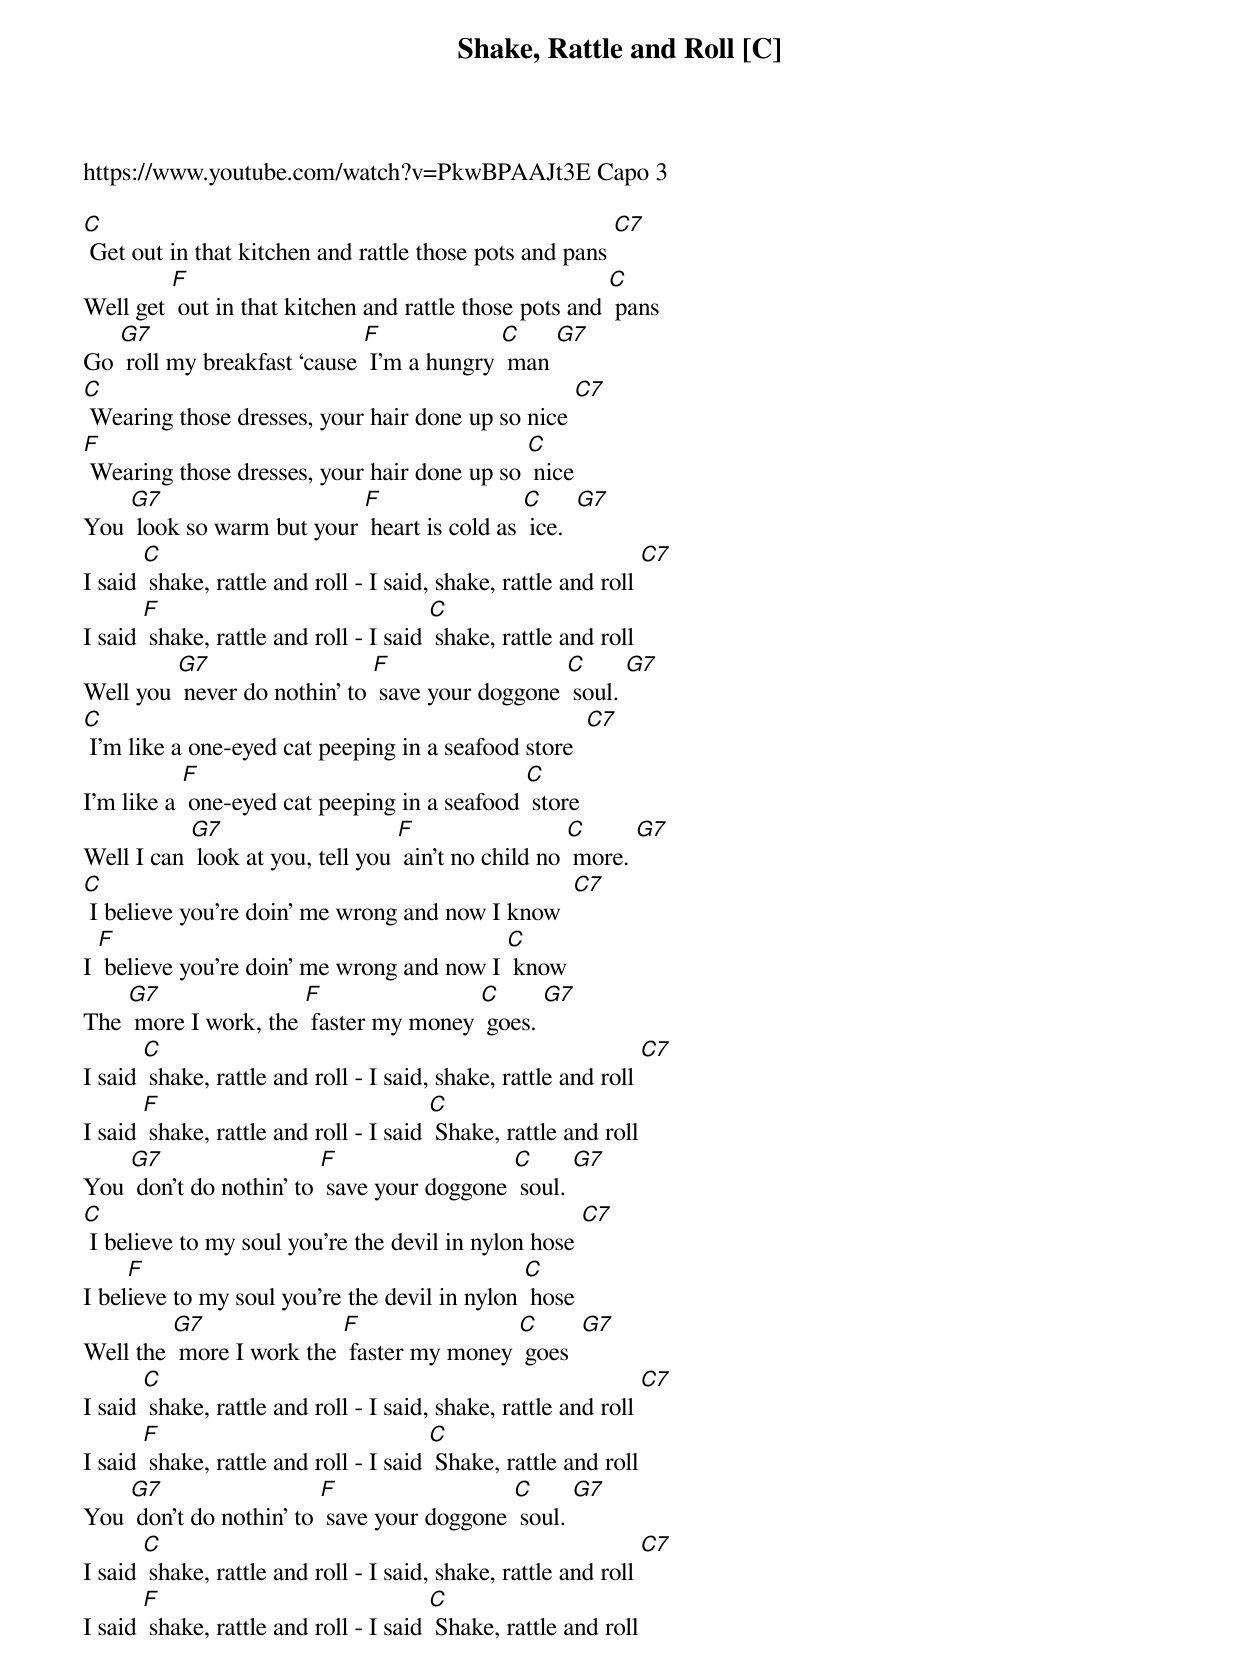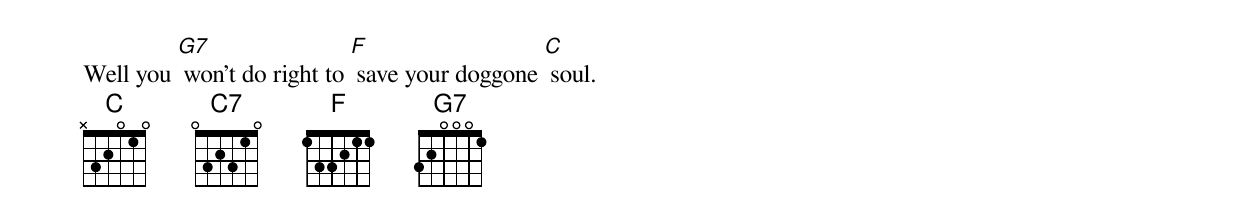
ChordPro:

{t: Shake, Rattle and Roll [C] }
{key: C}
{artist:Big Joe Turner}
https://www.youtube.com/watch?v=PkwBPAAJt3E Capo 3

{c: }
[C] Get out in that kitchen and rattle those pots and pans [C7]
Well get [F] out in that kitchen and rattle those pots and [C] pans
Go [G7] roll my breakfast ‘cause [F] I'm a hungry [C] man [G7]
{c: }
[C] Wearing those dresses, your hair done up so nice [C7]
[F] Wearing those dresses, your hair done up so [C] nice
You [G7] look so warm but your [F] heart is cold as [C] ice.  [G7]
{c: }
I said [C] shake, rattle and roll - I said, shake, rattle and roll [C7]
I said [F] shake, rattle and roll - I said [C] shake, rattle and roll
Well you [G7] never do nothin' to [F] save your doggone [C] soul. [G7]
{c: }
[C] I’m like a one-eyed cat peeping in a seafood store  [C7]
I’m like a [F] one-eyed cat peeping in a seafood [C] store
Well I can [G7] look at you, tell you [F] ain’t no child no [C] more. [G7]
{c: }
[C] I believe you're doin' me wrong and now I know  [C7]
I [F] believe you're doin' me wrong and now I [C] know
The [G7] more I work, the [F] faster my money [C] goes. [G7]
{c: }
I said [C] shake, rattle and roll - I said, shake, rattle and roll [C7]
I said [F] shake, rattle and roll - I said [C] Shake, rattle and roll
You [G7] don’t do nothin' to [F] save your doggone [C] soul. [G7]
{c: }
[C] I believe to my soul you're the devil in nylon hose [C7]
I bel[F]ieve to my soul you're the devil in nylon [C] hose
Well the [G7] more I work the [F] faster my money [C] goes  [G7]
{c: }
I said [C] shake, rattle and roll - I said, shake, rattle and roll [C7]
I said [F] shake, rattle and roll - I said [C] Shake, rattle and roll
You [G7] don’t do nothin' to [F] save your doggone [C] soul. [G7]
{c: }
I said [C] shake, rattle and roll - I said, shake, rattle and roll [C7]
I said [F] shake, rattle and roll - I said [C] Shake, rattle and roll
Well you [G7] won't do right to [F] save your doggone [C] soul.
